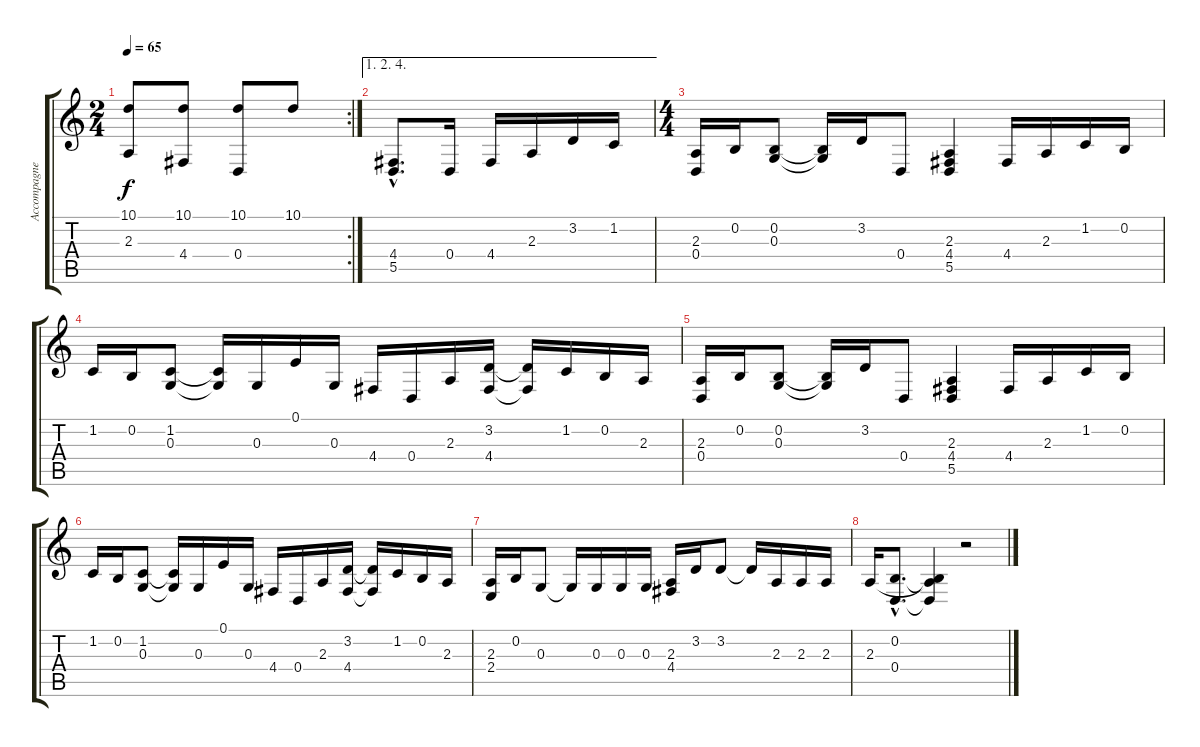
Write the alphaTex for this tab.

\track ("Accompagnement" "Accompagne") {instrument acousticgrandpiano}
\staff {score tabs}
\tuning (E4 B3 G3 D3 A2 E2) {hide}
\rc 2
\ts (2 4)
\tempo 65
\clef g2
\ks c
(10.1 2.3).8{dy f} (10.1 4.4).8 (10.1 0.4).8 10.1.8 |
\ae (1 2 4)
(4.4{hac} 5.5{hac}).8{d} 0.4.16 4.4.16 2.3.16 3.2.16 1.2.16 |
\ts (4 4)
(2.3 0.4).16 0.2.16 (0.2 0.3).8 (0.2{t} 0.3{t}).16 3.2.16 0.4.8 (2.3 4.4 5.5).4 4.4.16 2.3.16 1.2.16 0.2.16 |
1.2.16 0.2.16 (1.2 0.3).8 (1.2{t} 0.3{t}).16 0.3.16 0.1.16 0.3.16 4.4.16 0.4.16 2.3.16 (3.2 4.4).16 (3.2{t} 4.4{t}).16 1.2.16 0.2.16 2.3.16 |
(2.3 0.4).16 0.2.16 (0.2 0.3).8 (0.2{t} 0.3{t}).16 3.2.16 0.4.8 (2.3 4.4 5.5).4 4.4.16 2.3.16 1.2.16 0.2.16 |
1.2.16 0.2.16 (1.2 0.3).8 (1.2{t} 0.3{t}).16 0.3.16 0.1.16 0.3.16 4.4.16 0.4.16 2.3.16 (3.2 4.4).16 (3.2{t} 4.4{t}).16 1.2.16 0.2.16 2.3.16 |
(2.3 2.4).16 0.2.16 0.3.8 0.3{t}.16 0.3.16 0.3.16 0.3.16 (2.3 4.4).16 3.2.16 3.2.8 3.2{t}.16 2.3.16 2.3.16 2.3.16 |
2.3.16 (0.2{hac} 0.4{hac}).8{d} (0.2{t} 2.3{t} 0.4{t}).4 r.2
